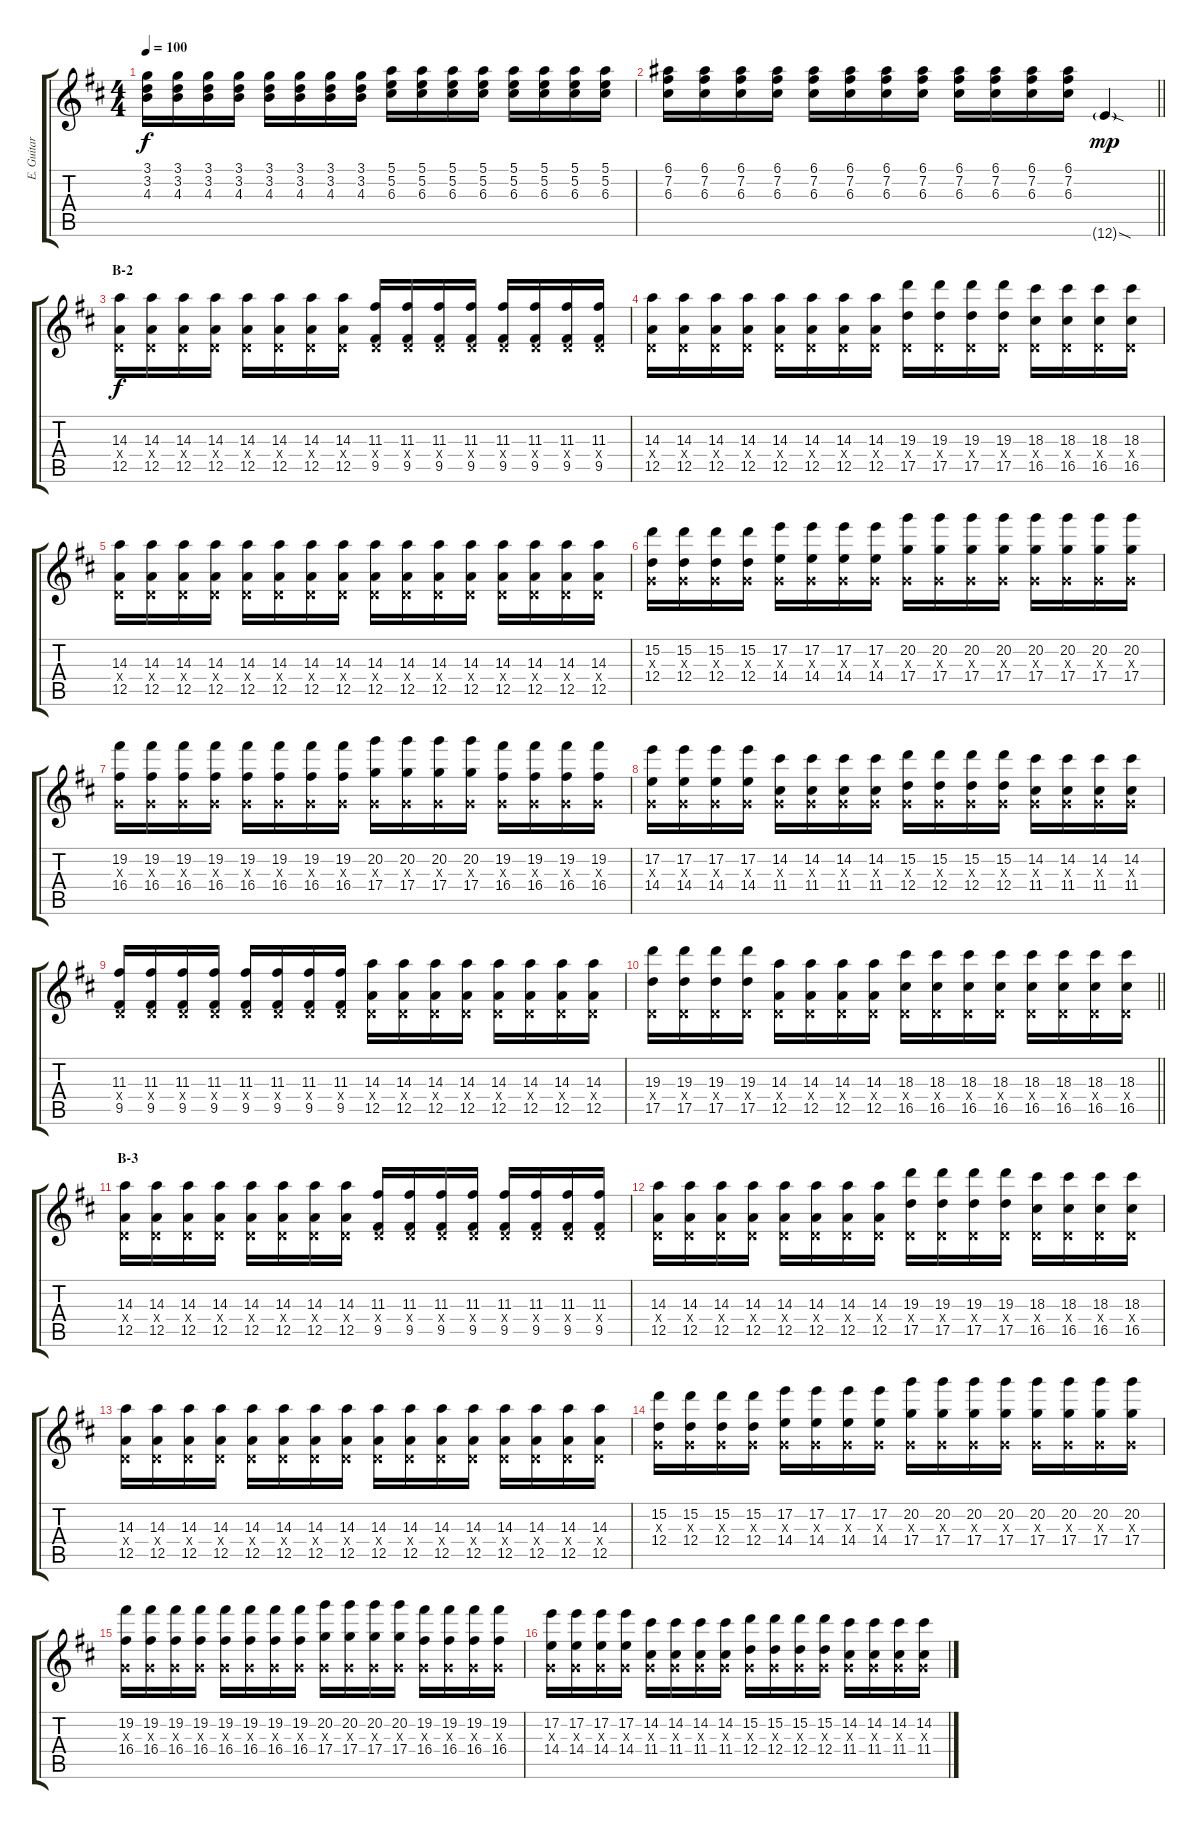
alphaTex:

\track ("E. Guitar I" "E. Guitar ") {instrument overdrivenguitar}
\staff {score tabs}
\tuning (E4 B3 G3 D3 A2 E2) {hide}
\ts (4 4)
\tempo 100
\clef g2
\ks d
(3.1 3.2 4.3).16{dy f} (3.1 3.2 4.3).16 (3.1 3.2 4.3).16 (3.1 3.2 4.3).16 (3.1 3.2 4.3).16 (3.1 3.2 4.3).16 (3.1 3.2 4.3).16 (3.1 3.2 4.3).16 (5.1 5.2 6.3).16 (5.1 5.2 6.3).16 (5.1 5.2 6.3).16 (5.1 5.2 6.3).16 (5.1 5.2 6.3).16 (5.1 5.2 6.3).16 (5.1 5.2 6.3).16 (5.1 5.2 6.3).16 |
\barLineRight lightlight
(6.1 7.2 6.3).16 (6.1 7.2 6.3).16 (6.1 7.2 6.3).16 (6.1 7.2 6.3).16 (6.1 7.2 6.3).16 (6.1 7.2 6.3).16 (6.1 7.2 6.3).16 (6.1 7.2 6.3).16 (6.1 7.2 6.3).16 (6.1 7.2 6.3).16 (6.1 7.2 6.3).16 (6.1 7.2 6.3).16 12.6{sod g}.4{dy mp} |
\section ("" "B-2")
(14.3 0.4{x} 12.5).16{dy f} (14.3 0.4{x} 12.5).16 (14.3 0.4{x} 12.5).16 (14.3 0.4{x} 12.5).16 (14.3 0.4{x} 12.5).16 (14.3 0.4{x} 12.5).16 (14.3 0.4{x} 12.5).16 (14.3 0.4{x} 12.5).16 (11.3 0.4{x} 9.5).16 (11.3 0.4{x} 9.5).16 (11.3 0.4{x} 9.5).16 (11.3 0.4{x} 9.5).16 (11.3 0.4{x} 9.5).16 (11.3 0.4{x} 9.5).16 (11.3 0.4{x} 9.5).16 (11.3 0.4{x} 9.5).16 |
(14.3 0.4{x} 12.5).16 (14.3 0.4{x} 12.5).16 (14.3 0.4{x} 12.5).16 (14.3 0.4{x} 12.5).16 (14.3 0.4{x} 12.5).16 (14.3 0.4{x} 12.5).16 (14.3 0.4{x} 12.5).16 (14.3 0.4{x} 12.5).16 (19.3 0.4{x} 17.5).16 (19.3 0.4{x} 17.5).16 (19.3 0.4{x} 17.5).16 (19.3 0.4{x} 17.5).16 (18.3 0.4{x} 16.5).16 (18.3 0.4{x} 16.5).16 (18.3 0.4{x} 16.5).16 (18.3 0.4{x} 16.5).16 |
(14.3 0.4{x} 12.5).16 (14.3 0.4{x} 12.5).16 (14.3 0.4{x} 12.5).16 (14.3 0.4{x} 12.5).16 (14.3 0.4{x} 12.5).16 (14.3 0.4{x} 12.5).16 (14.3 0.4{x} 12.5).16 (14.3 0.4{x} 12.5).16 (14.3 0.4{x} 12.5).16 (14.3 0.4{x} 12.5).16 (14.3 0.4{x} 12.5).16 (14.3 0.4{x} 12.5).16 (14.3 0.4{x} 12.5).16 (14.3 0.4{x} 12.5).16 (14.3 0.4{x} 12.5).16 (14.3 0.4{x} 12.5).16 |
(15.2 0.3{x} 12.4).16 (15.2 0.3{x} 12.4).16 (15.2 0.3{x} 12.4).16 (15.2 0.3{x} 12.4).16 (17.2 0.3{x} 14.4).16 (17.2 0.3{x} 14.4).16 (17.2 0.3{x} 14.4).16 (17.2 0.3{x} 14.4).16 (20.2 0.3{x} 17.4).16 (20.2 0.3{x} 17.4).16 (20.2 0.3{x} 17.4).16 (20.2 0.3{x} 17.4).16 (20.2 0.3{x} 17.4).16 (20.2 0.3{x} 17.4).16 (20.2 0.3{x} 17.4).16 (20.2 0.3{x} 17.4).16 |
(19.2 0.3{x} 16.4).16 (19.2 0.3{x} 16.4).16 (19.2 0.3{x} 16.4).16 (19.2 0.3{x} 16.4).16 (19.2 0.3{x} 16.4).16 (19.2 0.3{x} 16.4).16 (19.2 0.3{x} 16.4).16 (19.2 0.3{x} 16.4).16 (20.2 0.3{x} 17.4).16 (20.2 0.3{x} 17.4).16 (20.2 0.3{x} 17.4).16 (20.2 0.3{x} 17.4).16 (19.2 0.3{x} 16.4).16 (19.2 0.3{x} 16.4).16 (19.2 0.3{x} 16.4).16 (19.2 0.3{x} 16.4).16 |
(17.2 0.3{x} 14.4).16 (17.2 0.3{x} 14.4).16 (17.2 0.3{x} 14.4).16 (17.2 0.3{x} 14.4).16 (14.2 0.3{x} 11.4).16 (14.2 0.3{x} 11.4).16 (14.2 0.3{x} 11.4).16 (14.2 0.3{x} 11.4).16 (15.2 0.3{x} 12.4).16 (15.2 0.3{x} 12.4).16 (15.2 0.3{x} 12.4).16 (15.2 0.3{x} 12.4).16 (14.2 0.3{x} 11.4).16 (14.2 0.3{x} 11.4).16 (14.2 0.3{x} 11.4).16 (14.2 0.3{x} 11.4).16 |
(11.3 0.4{x} 9.5).16 (11.3 0.4{x} 9.5).16 (11.3 0.4{x} 9.5).16 (11.3 0.4{x} 9.5).16 (11.3 0.4{x} 9.5).16 (11.3 0.4{x} 9.5).16 (11.3 0.4{x} 9.5).16 (11.3 0.4{x} 9.5).16 (14.3 0.4{x} 12.5).16 (14.3 0.4{x} 12.5).16 (14.3 0.4{x} 12.5).16 (14.3 0.4{x} 12.5).16 (14.3 0.4{x} 12.5).16 (14.3 0.4{x} 12.5).16 (14.3 0.4{x} 12.5).16 (14.3 0.4{x} 12.5).16 |
\barLineRight lightlight
(19.3 0.4{x} 17.5).16 (19.3 0.4{x} 17.5).16 (19.3 0.4{x} 17.5).16 (19.3 0.4{x} 17.5).16 (14.3 0.4{x} 12.5).16 (14.3 0.4{x} 12.5).16 (14.3 0.4{x} 12.5).16 (14.3 0.4{x} 12.5).16 (18.3 0.4{x} 16.5).16 (18.3 0.4{x} 16.5).16 (18.3 0.4{x} 16.5).16 (18.3 0.4{x} 16.5).16 (18.3 0.4{x} 16.5).16 (18.3 0.4{x} 16.5).16 (18.3 0.4{x} 16.5).16 (18.3 0.4{x} 16.5).16 |
\section ("" "B-3")
(14.3 0.4{x} 12.5).16 (14.3 0.4{x} 12.5).16 (14.3 0.4{x} 12.5).16 (14.3 0.4{x} 12.5).16 (14.3 0.4{x} 12.5).16 (14.3 0.4{x} 12.5).16 (14.3 0.4{x} 12.5).16 (14.3 0.4{x} 12.5).16 (11.3 0.4{x} 9.5).16 (11.3 0.4{x} 9.5).16 (11.3 0.4{x} 9.5).16 (11.3 0.4{x} 9.5).16 (11.3 0.4{x} 9.5).16 (11.3 0.4{x} 9.5).16 (11.3 0.4{x} 9.5).16 (11.3 0.4{x} 9.5).16 |
(14.3 0.4{x} 12.5).16 (14.3 0.4{x} 12.5).16 (14.3 0.4{x} 12.5).16 (14.3 0.4{x} 12.5).16 (14.3 0.4{x} 12.5).16 (14.3 0.4{x} 12.5).16 (14.3 0.4{x} 12.5).16 (14.3 0.4{x} 12.5).16 (19.3 0.4{x} 17.5).16 (19.3 0.4{x} 17.5).16 (19.3 0.4{x} 17.5).16 (19.3 0.4{x} 17.5).16 (18.3 0.4{x} 16.5).16 (18.3 0.4{x} 16.5).16 (18.3 0.4{x} 16.5).16 (18.3 0.4{x} 16.5).16 |
(14.3 0.4{x} 12.5).16 (14.3 0.4{x} 12.5).16 (14.3 0.4{x} 12.5).16 (14.3 0.4{x} 12.5).16 (14.3 0.4{x} 12.5).16 (14.3 0.4{x} 12.5).16 (14.3 0.4{x} 12.5).16 (14.3 0.4{x} 12.5).16 (14.3 0.4{x} 12.5).16 (14.3 0.4{x} 12.5).16 (14.3 0.4{x} 12.5).16 (14.3 0.4{x} 12.5).16 (14.3 0.4{x} 12.5).16 (14.3 0.4{x} 12.5).16 (14.3 0.4{x} 12.5).16 (14.3 0.4{x} 12.5).16 |
(15.2 0.3{x} 12.4).16 (15.2 0.3{x} 12.4).16 (15.2 0.3{x} 12.4).16 (15.2 0.3{x} 12.4).16 (17.2 0.3{x} 14.4).16 (17.2 0.3{x} 14.4).16 (17.2 0.3{x} 14.4).16 (17.2 0.3{x} 14.4).16 (20.2 0.3{x} 17.4).16 (20.2 0.3{x} 17.4).16 (20.2 0.3{x} 17.4).16 (20.2 0.3{x} 17.4).16 (20.2 0.3{x} 17.4).16 (20.2 0.3{x} 17.4).16 (20.2 0.3{x} 17.4).16 (20.2 0.3{x} 17.4).16 |
(19.2 0.3{x} 16.4).16 (19.2 0.3{x} 16.4).16 (19.2 0.3{x} 16.4).16 (19.2 0.3{x} 16.4).16 (19.2 0.3{x} 16.4).16 (19.2 0.3{x} 16.4).16 (19.2 0.3{x} 16.4).16 (19.2 0.3{x} 16.4).16 (20.2 0.3{x} 17.4).16 (20.2 0.3{x} 17.4).16 (20.2 0.3{x} 17.4).16 (20.2 0.3{x} 17.4).16 (19.2 0.3{x} 16.4).16 (19.2 0.3{x} 16.4).16 (19.2 0.3{x} 16.4).16 (19.2 0.3{x} 16.4).16 |
(17.2 0.3{x} 14.4).16 (17.2 0.3{x} 14.4).16 (17.2 0.3{x} 14.4).16 (17.2 0.3{x} 14.4).16 (14.2 0.3{x} 11.4).16 (14.2 0.3{x} 11.4).16 (14.2 0.3{x} 11.4).16 (14.2 0.3{x} 11.4).16 (15.2 0.3{x} 12.4).16 (15.2 0.3{x} 12.4).16 (15.2 0.3{x} 12.4).16 (15.2 0.3{x} 12.4).16 (14.2 0.3{x} 11.4).16 (14.2 0.3{x} 11.4).16 (14.2 0.3{x} 11.4).16 (14.2 0.3{x} 11.4).16
